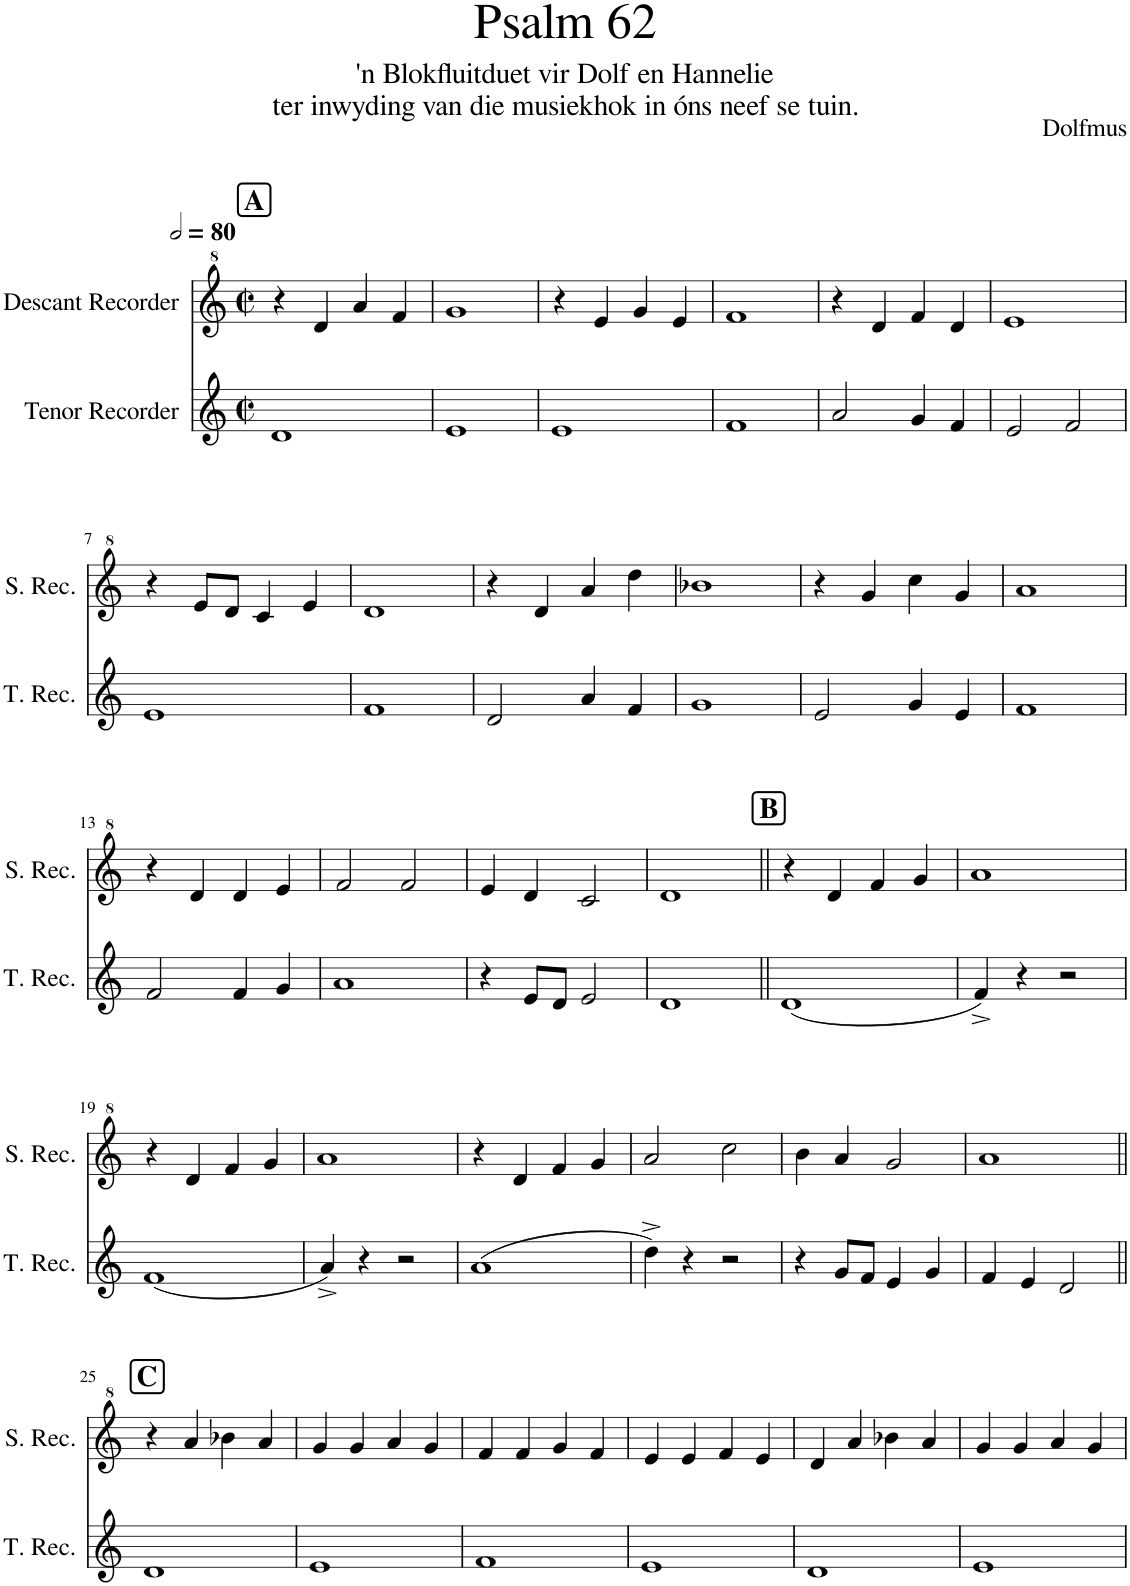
**kern	**kern
*part2	*part1
*staff2	*staff1
*I"Tenor Recorder	*I"Descant Recorder
*I'T. Rec.	*
*clefG2	*clefG^2
*k[]	*k[]
*M2/2	*M2/2
*met(c|)	*met(c|)
*MM160	*MM160
!!LO:REH:place=s1:a:B:cj:fs=14:t=A
=1	=1
1d	4r
.	4dd/
.	4aa/
.	4ff/
=2	=2
1e	1gg
=3	=3
1e	4r
.	4ee/
.	4gg/
.	4ee/
=4	=4
1f	1ff
=5	=5
2a/	4r
.	4dd/
4g/	4ff/
4f/	4dd/
=6	=6
2e/	1ee
2f/	.
!!LO:LB:g=z
=7	=7
1e	4r
.	8ee/L
.	8dd/J
.	4cc/
.	4ee/
=8	=8
1f	1dd
=9	=9
2d/	4r
.	4dd/
4a/	4aa/
4f/	4ddd\
=10	=10
1g	1bb-X
=11	=11
2e/	4r
.	4gg/
4g/	4ccc\
4e/	4gg/
=12	=12
1f	1aa
!!LO:LB:g=z
=13	=13
2f/	4r
.	4dd/
4f/	4dd/
4g/	4ee/
=14	=14
1a	2ff/
.	2ff/
=15	=15
4r	4ee/
8e/L	4dd/
8d/J	.
2e/	2cc/
=16	=16
1d	1dd
!!LO:REH:place=s1:a:B:cj:fs=14:t=B
=17||	=17||
(1d	4r
.	4dd/
.	4ff/
.	4gg/
=18	=18
4f^/)	1aa
4r	.
2r	.
!!LO:LB:g=z
=19	=19
(1f	4r
.	4dd/
.	4ff/
.	4gg/
=20	=20
4a^/)	1aa
4r	.
2r	.
=21	=21
(1a	4r
.	4dd/
.	4ff/
.	4gg/
=22	=22
4dd^\)	2aa/
4r	.
2r	2ccc\
=23	=23
4r	4bb\
8g/L	4aa/
8f/J	.
4e/	2gg/
4g/	.
=24	=24
4f/	1aa
4e/	.
2d/	.
!!LO:LB:g=z
!!LO:REH:place=s1:a:B:cj:fs=14:t=C
=25||	=25||
1d	4r
.	4aa/
.	4bb-X\
.	4aa/
=26	=26
1e	4gg/
.	4gg/
.	4aa/
.	4gg/
=27	=27
1f	4ff/
.	4ff/
.	4gg/
.	4ff/
=28	=28
1e	4ee/
.	4ee/
.	4ff/
.	4ee/
=29	=29
1d	4dd/
.	4aa/
.	4bb-X\
.	4aa/
=30	=30
1e	4gg/
.	4gg/
.	4aa/
.	4gg/
=	=
*-	*-
